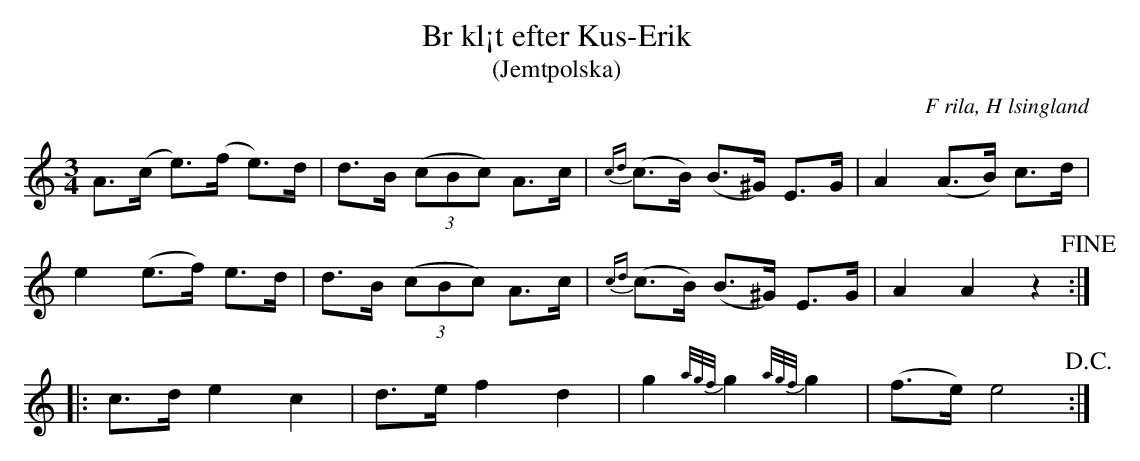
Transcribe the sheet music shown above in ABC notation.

X:1
T: Br kl¡t efter Kus-Erik
T: (Jemtpolska)
O: F rila, H lsingland
M: 3/4
L: 1/8
K: Am
A>(c e>)(f e)>d | d>B ((3cBc) A>c | {cd}(c>B) (B>^G)   E>G      | A2    (A>B) c>d  |
e2   (e>f) e>d  | d>B ((3cBc) A>c | {cd}(c>B)    (B>^G)   E>G      | A2    A2    z2  !fine! ::
K: C
c>d  e2    c2   | d>e f2      d2  | g2        {a/g/f/}g2 {a/g/f/}g2 | (f>e) e4 !D.C.!       :|
